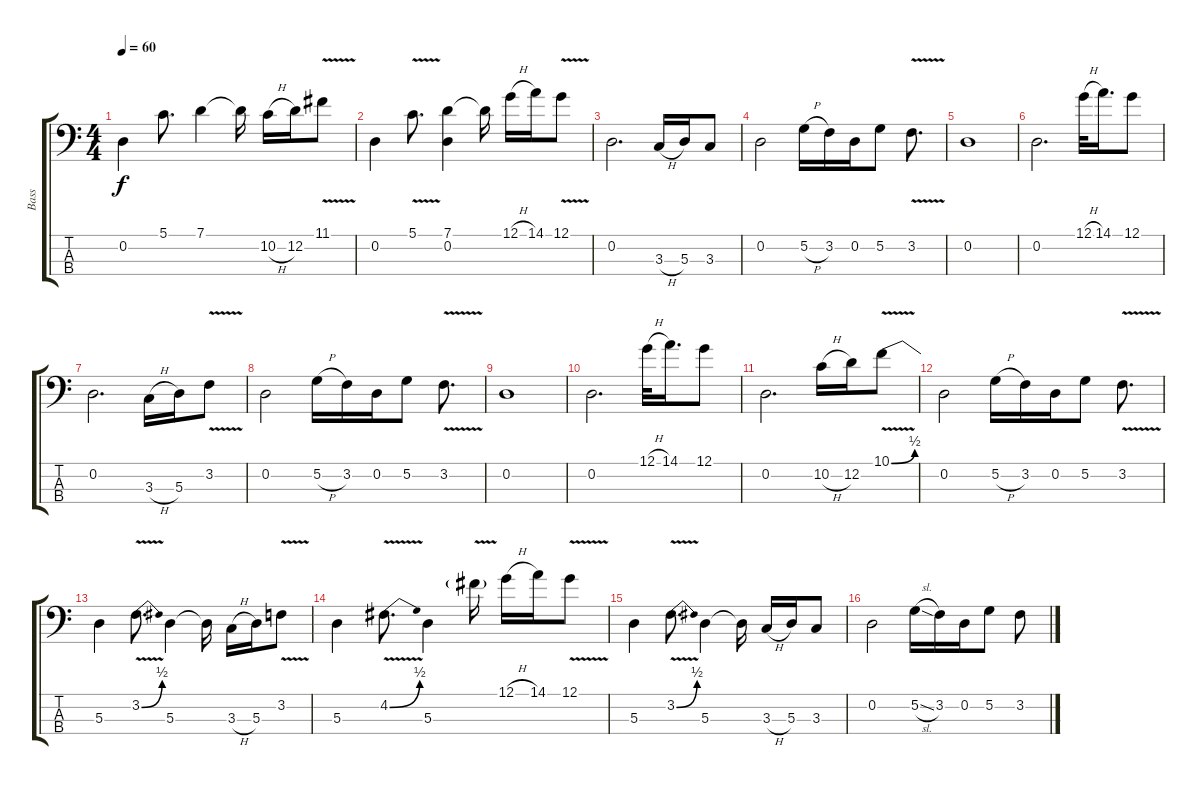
\track ("Bass" "Bass") {instrument electricbassfinger}
\staff {score tabs}
\tuning (G2 D2 A1 E1) {hide}
\ts (4 4)
\tempo 60
\clef f4
\ks c
0.2.4{dy f} 5.1.8{d} 7.1.4 7.1{t}.16 10.2{h}.16 12.2.16 11.1{v}.8 |
0.2.4 5.1{v}.8{d} (7.1 0.2).4 7.1{t}.16 12.1{h}.16 14.1.16 12.1{v}.8 |
0.2.2{d} 3.3{h}.16 5.3.16 3.3.8 |
0.2.2 5.2{h}.16 3.2.16 0.2.16 5.2.8 3.2{v}.8{d} |
0.2.1 |
0.2.2{d} 12.1{h}.32 14.1.16{d} 12.1.8 |
0.2.2{d} 3.3{h}.16 5.3.16 3.2{v}.8 |
0.2.2 5.2{h}.16 3.2.16 0.2.16 5.2.8 3.2{v}.8{d} |
0.2.1 |
0.2.2{d} 12.1{h}.32 14.1.16{d} 12.1.8 |
0.2.2{d} 10.2{h}.16 12.2.16 10.1{be (bend 0 0 60 2) v}.8 |
0.2.2 5.2{h}.16 3.2.16 0.2.16 5.2.8 3.2{v}.8{d} |
5.3.4 3.2{be (bend 0 0 60 2) v}.8{d} 5.3.4 5.3{t}.16 3.3{h}.16 5.3.16 3.2{v}.8 |
5.3.4 4.2{be (bend 0 0 60 2) v}.8{d} 5.3.4 10.1{t}.16 12.1{h}.16 14.1.16 12.1{v}.8 |
5.3.4 3.2{be (bend 0 0 60 2) v}.8{d} 5.3.4 5.3{t}.16 3.3{h}.16 5.3.16 3.3.8 |
0.2.2 5.2{sl}.16 3.2.16 0.2.16 5.2.8 3.2.8
